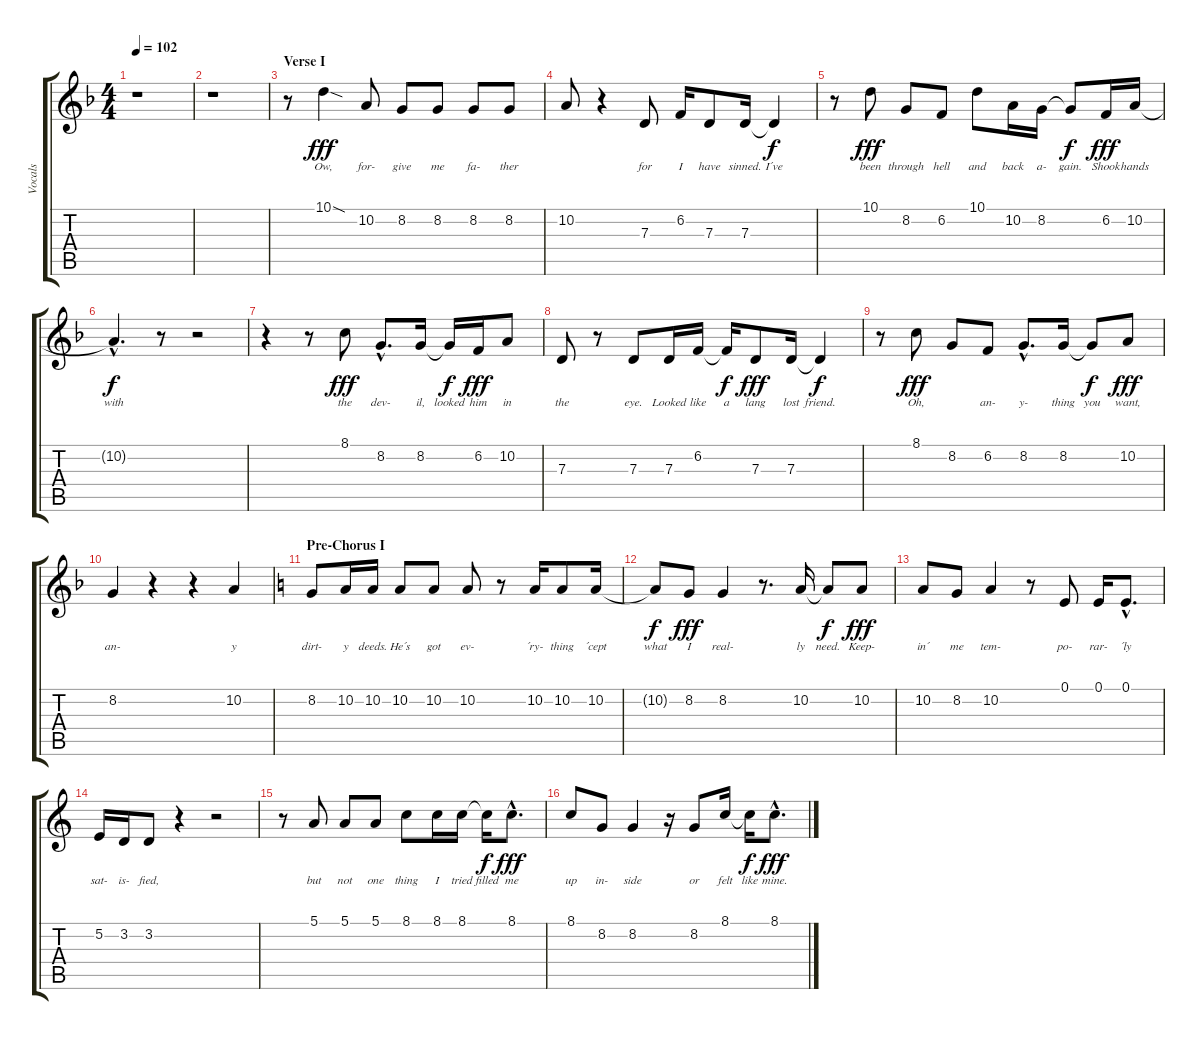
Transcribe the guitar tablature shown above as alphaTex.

\track ("Vocals" "Vocals") {instrument lead6voice}
\staff {score tabs}
\tuning (E4 B3 G3 D3 A2 E2) {hide}
\ts (4 4)
\tempo 102
\clef g2
\ks f
r.1{dy fff} |
r.1 |
\section ("" "Verse I")
r.8 10.1{sod}.4{lyrics (0 "Ow,") lyrics (1 "") lyrics (2 "") lyrics (3 "") lyrics (4 "")} 10.2.8{lyrics (0 "for-") lyrics (1 "") lyrics (2 "") lyrics (3 "") lyrics (4 "")} 8.2.8{lyrics (0 "give") lyrics (1 "") lyrics (2 "") lyrics (3 "") lyrics (4 "")} 8.2.8{lyrics (0 "me") lyrics (1 "") lyrics (2 "") lyrics (3 "") lyrics (4 "")} 8.2.8{lyrics (0 "fa-") lyrics (1 "") lyrics (2 "") lyrics (3 "") lyrics (4 "")} 8.2.8{lyrics (0 "ther") lyrics (1 "") lyrics (2 "") lyrics (3 "") lyrics (4 "")} |
10.2.8{lyrics (0 "") lyrics (1 "") lyrics (2 "") lyrics (3 "") lyrics (4 "")} r.4 7.3.8{lyrics (0 "for") lyrics (1 "") lyrics (2 "") lyrics (3 "") lyrics (4 "")} 6.2.16{lyrics (0 "I") lyrics (1 "") lyrics (2 "") lyrics (3 "") lyrics (4 "")} 7.3.8{lyrics (0 "have") lyrics (1 "") lyrics (2 "") lyrics (3 "") lyrics (4 "")} 7.3.16{lyrics (0 "sinned.") lyrics (1 "") lyrics (2 "") lyrics (3 "") lyrics (4 "")} 7.3{t}.4{lyrics (0 "I´ve") lyrics (1 "") lyrics (2 "") lyrics (3 "") lyrics (4 "") dy f} |
r.8 10.1.8{lyrics (0 "been") lyrics (1 "") lyrics (2 "") lyrics (3 "") lyrics (4 "") dy fff} 8.2.8{lyrics (0 "through") lyrics (1 "") lyrics (2 "") lyrics (3 "") lyrics (4 "")} 6.2.8{lyrics (0 "hell") lyrics (1 "") lyrics (2 "") lyrics (3 "") lyrics (4 "")} 10.1.8{lyrics (0 "and") lyrics (1 "") lyrics (2 "") lyrics (3 "") lyrics (4 "")} 10.2.16{lyrics (0 "back") lyrics (1 "") lyrics (2 "") lyrics (3 "") lyrics (4 "")} 8.2.16{lyrics (0 "a-") lyrics (1 "") lyrics (2 "") lyrics (3 "") lyrics (4 "")} 8.2{t}.8{lyrics (0 "gain.") lyrics (1 "") lyrics (2 "") lyrics (3 "") lyrics (4 "") dy f} 6.2.16{lyrics (0 "Shook") lyrics (1 "") lyrics (2 "") lyrics (3 "") lyrics (4 "") dy fff} 10.2.16{lyrics (0 "hands") lyrics (1 "") lyrics (2 "") lyrics (3 "") lyrics (4 "")} |
10.2{hac t}.4{d lyrics (0 "with") lyrics (1 "") lyrics (2 "") lyrics (3 "") lyrics (4 "") dy f} r.8 r.2 |
r.4 r.8 8.1.8{lyrics (0 "the") lyrics (1 "") lyrics (2 "") lyrics (3 "") lyrics (4 "") dy fff} 8.2{hac}.8{d lyrics (0 "dev-") lyrics (1 "") lyrics (2 "") lyrics (3 "") lyrics (4 "")} 8.2.16{lyrics (0 "il,") lyrics (1 "") lyrics (2 "") lyrics (3 "") lyrics (4 "")} 8.2{t}.16{lyrics (0 "looked") lyrics (1 "") lyrics (2 "") lyrics (3 "") lyrics (4 "") dy f} 6.2.16{lyrics (0 "him") lyrics (1 "") lyrics (2 "") lyrics (3 "") lyrics (4 "") dy fff} 10.2.8{lyrics (0 "in") lyrics (1 "") lyrics (2 "") lyrics (3 "") lyrics (4 "")} |
7.3.8{lyrics (0 "the") lyrics (1 "") lyrics (2 "") lyrics (3 "") lyrics (4 "")} r.8 7.3.8{lyrics (0 "eye.") lyrics (1 "") lyrics (2 "") lyrics (3 "") lyrics (4 "")} 7.3.16{lyrics (0 "Looked") lyrics (1 "") lyrics (2 "") lyrics (3 "") lyrics (4 "")} 6.2.16{lyrics (0 "like") lyrics (1 "") lyrics (2 "") lyrics (3 "") lyrics (4 "")} 6.2{t}.16{lyrics (0 "a") lyrics (1 "") lyrics (2 "") lyrics (3 "") lyrics (4 "") dy f} 7.3.8{lyrics (0 "lang") lyrics (1 "") lyrics (2 "") lyrics (3 "") lyrics (4 "") dy fff} 7.3.16{lyrics (0 "lost") lyrics (1 "") lyrics (2 "") lyrics (3 "") lyrics (4 "")} 7.3{t}.4{lyrics (0 "friend.") lyrics (1 "") lyrics (2 "") lyrics (3 "") lyrics (4 "") dy f} |
r.8 8.1.8{lyrics (0 "Oh,") lyrics (1 "") lyrics (2 "") lyrics (3 "") lyrics (4 "") dy fff} 8.2.8{lyrics (0 "") lyrics (1 "") lyrics (2 "") lyrics (3 "") lyrics (4 "")} 6.2.8{lyrics (0 "an-") lyrics (1 "") lyrics (2 "") lyrics (3 "") lyrics (4 "")} 8.2{hac}.8{d lyrics (0 "y-") lyrics (1 "") lyrics (2 "") lyrics (3 "") lyrics (4 "")} 8.2.16{lyrics (0 "thing") lyrics (1 "") lyrics (2 "") lyrics (3 "") lyrics (4 "")} 8.2{t}.8{lyrics (0 "you") lyrics (1 "") lyrics (2 "") lyrics (3 "") lyrics (4 "") dy f} 10.2.8{lyrics (0 "want,") lyrics (1 "") lyrics (2 "") lyrics (3 "") lyrics (4 "") dy fff} |
8.2.4{lyrics (0 "an-") lyrics (1 "") lyrics (2 "") lyrics (3 "") lyrics (4 "")} r.4 r.4 10.2.4{lyrics (0 "y") lyrics (1 "") lyrics (2 "") lyrics (3 "") lyrics (4 "")} |
\section ("" "Pre-Chorus I")
\ks c
8.2.8{lyrics (0 "dirt-") lyrics (1 "") lyrics (2 "") lyrics (3 "") lyrics (4 "")} 10.2.16{lyrics (0 "y") lyrics (1 "") lyrics (2 "") lyrics (3 "") lyrics (4 "")} 10.2.16{lyrics (0 "deeds.") lyrics (1 "") lyrics (2 "") lyrics (3 "") lyrics (4 "")} 10.2.8{lyrics (0 "He´s") lyrics (1 "") lyrics (2 "") lyrics (3 "") lyrics (4 "")} 10.2.8{lyrics (0 "got") lyrics (1 "") lyrics (2 "") lyrics (3 "") lyrics (4 "")} 10.2.8{lyrics (0 "ev-") lyrics (1 "") lyrics (2 "") lyrics (3 "") lyrics (4 "")} r.8 10.2.16{lyrics (0 "´ry-") lyrics (1 "") lyrics (2 "") lyrics (3 "") lyrics (4 "")} 10.2.8{lyrics (0 "thing") lyrics (1 "") lyrics (2 "") lyrics (3 "") lyrics (4 "")} 10.2.16{lyrics (0 "´cept") lyrics (1 "") lyrics (2 "") lyrics (3 "") lyrics (4 "")} |
10.2{t}.8{lyrics (0 "what") lyrics (1 "") lyrics (2 "") lyrics (3 "") lyrics (4 "") dy f} 8.2.8{lyrics (0 "I") lyrics (1 "") lyrics (2 "") lyrics (3 "") lyrics (4 "") dy fff} 8.2.4{lyrics (0 "real-") lyrics (1 "") lyrics (2 "") lyrics (3 "") lyrics (4 "")} r.8{d} 10.2.16{lyrics (0 "ly") lyrics (1 "") lyrics (2 "") lyrics (3 "") lyrics (4 "")} 10.2{t}.8{lyrics (0 "need.") lyrics (1 "") lyrics (2 "") lyrics (3 "") lyrics (4 "") dy f} 10.2.8{lyrics (0 "Keep-") lyrics (1 "") lyrics (2 "") lyrics (3 "") lyrics (4 "") dy fff} |
10.2.8{lyrics (0 "in´") lyrics (1 "") lyrics (2 "") lyrics (3 "") lyrics (4 "")} 8.2.8{lyrics (0 "me") lyrics (1 "") lyrics (2 "") lyrics (3 "") lyrics (4 "")} 10.2.4{lyrics (0 "tem-") lyrics (1 "") lyrics (2 "") lyrics (3 "") lyrics (4 "")} r.8 0.1.8{lyrics (0 "po-") lyrics (1 "") lyrics (2 "") lyrics (3 "") lyrics (4 "")} 0.1.16{lyrics (0 "rar-") lyrics (1 "") lyrics (2 "") lyrics (3 "") lyrics (4 "")} 0.1{hac}.8{d lyrics (0 "´ly") lyrics (1 "") lyrics (2 "") lyrics (3 "") lyrics (4 "")} |
5.2.16{lyrics (0 "sat-") lyrics (1 "") lyrics (2 "") lyrics (3 "") lyrics (4 "")} 3.2.16{lyrics (0 "is-") lyrics (1 "") lyrics (2 "") lyrics (3 "") lyrics (4 "")} 3.2.8{lyrics (0 "fied,") lyrics (1 "") lyrics (2 "") lyrics (3 "") lyrics (4 "")} r.4 r.2 |
r.8 5.1.8{lyrics (0 "but") lyrics (1 "") lyrics (2 "") lyrics (3 "") lyrics (4 "")} 5.1.8{lyrics (0 "not") lyrics (1 "") lyrics (2 "") lyrics (3 "") lyrics (4 "")} 5.1.8{lyrics (0 "one") lyrics (1 "") lyrics (2 "") lyrics (3 "") lyrics (4 "")} 8.1.8{lyrics (0 "thing") lyrics (1 "") lyrics (2 "") lyrics (3 "") lyrics (4 "")} 8.1.16{lyrics (0 "I") lyrics (1 "") lyrics (2 "") lyrics (3 "") lyrics (4 "")} 8.1.16{lyrics (0 "tried") lyrics (1 "") lyrics (2 "") lyrics (3 "") lyrics (4 "")} 8.1{t}.16{lyrics (0 "filled") lyrics (1 "") lyrics (2 "") lyrics (3 "") lyrics (4 "") dy f} 8.1{hac}.8{d lyrics (0 "me") lyrics (1 "") lyrics (2 "") lyrics (3 "") lyrics (4 "") dy fff} |
8.1.8{lyrics (0 "up") lyrics (1 "") lyrics (2 "") lyrics (3 "") lyrics (4 "")} 8.2.8{lyrics (0 "in-") lyrics (1 "") lyrics (2 "") lyrics (3 "") lyrics (4 "")} 8.2.4{lyrics (0 "side") lyrics (1 "") lyrics (2 "") lyrics (3 "") lyrics (4 "")} r.16 8.2.8{lyrics (0 "or") lyrics (1 "") lyrics (2 "") lyrics (3 "") lyrics (4 "")} 8.1.16{lyrics (0 "felt") lyrics (1 "") lyrics (2 "") lyrics (3 "") lyrics (4 "")} 8.1{t}.16{lyrics (0 "like") lyrics (1 "") lyrics (2 "") lyrics (3 "") lyrics (4 "") dy f} 8.1{hac}.8{d lyrics (0 "mine.") lyrics (1 "") lyrics (2 "") lyrics (3 "") lyrics (4 "") dy fff}
